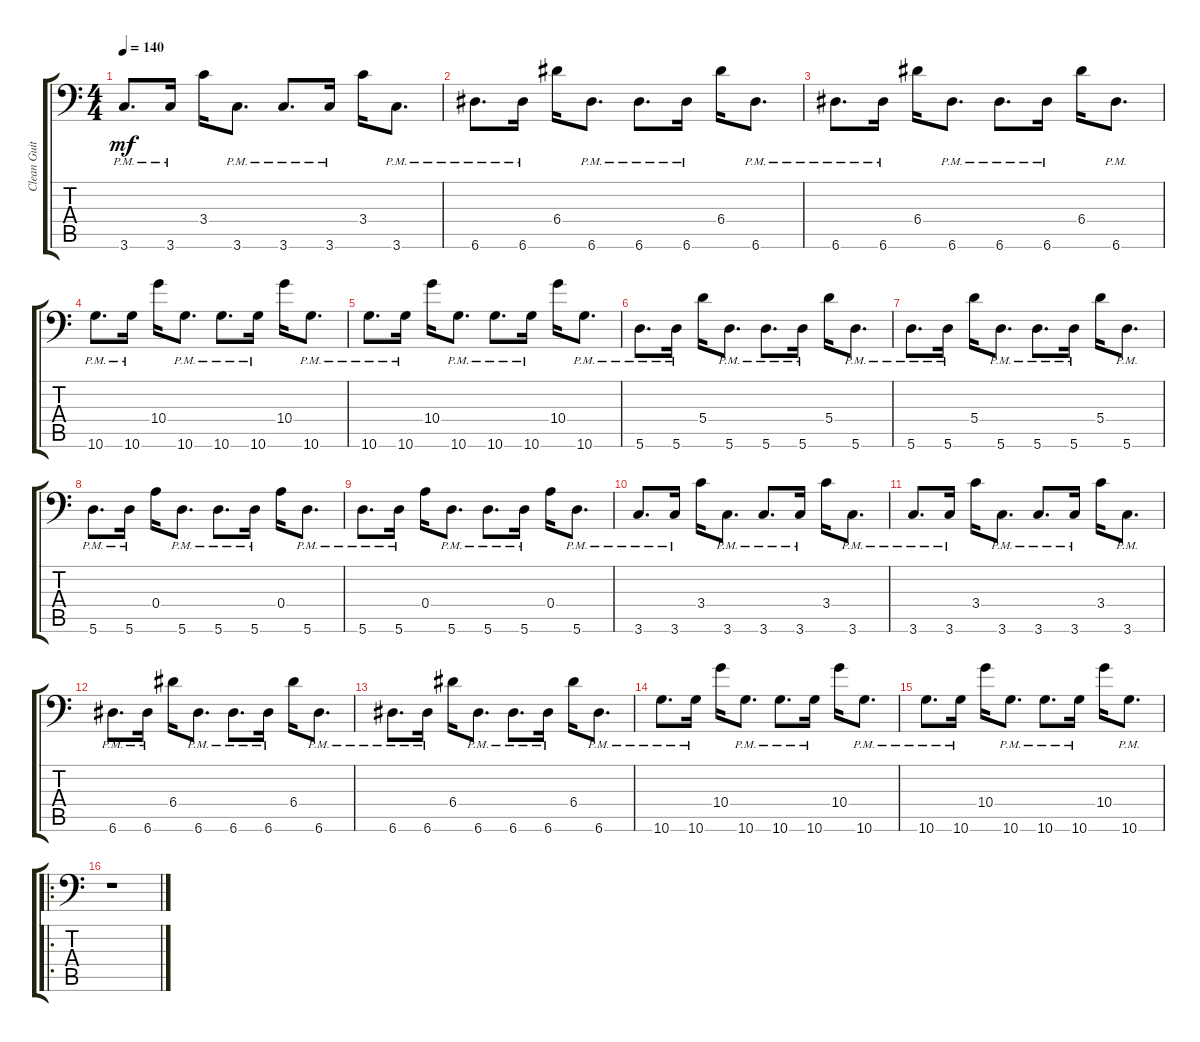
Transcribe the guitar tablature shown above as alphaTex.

\track ("Clean Guitar" "Clean Guit") {instrument electricguitarclean}
\staff {score tabs}
\tuning (B3 Gb3 D3 A2 E2 A1) {hide}
\ts (4 4)
\tempo 140
\clef f4
\ks c
3.6{pm}.8{d dy mf} 3.6{pm}.16 3.4.16 3.6{pm}.8{d} 3.6{pm}.8{d} 3.6{pm}.16 3.4.16 3.6{pm}.8{d} |
6.6{pm}.8{d} 6.6{pm}.16 6.4.16 6.6{pm}.8{d} 6.6{pm}.8{d} 6.6{pm}.16 6.4.16 6.6{pm}.8{d} |
6.6{pm}.8{d} 6.6{pm}.16 6.4.16 6.6{pm}.8{d} 6.6{pm}.8{d} 6.6{pm}.16 6.4.16 6.6{pm}.8{d} |
10.6{pm}.8{d} 10.6{pm}.16 10.4.16 10.6{pm}.8{d} 10.6{pm}.8{d} 10.6{pm}.16 10.4.16 10.6{pm}.8{d} |
10.6{pm}.8{d} 10.6{pm}.16 10.4.16 10.6{pm}.8{d} 10.6{pm}.8{d} 10.6{pm}.16 10.4.16 10.6{pm}.8{d} |
5.6{pm}.8{d} 5.6{pm}.16 5.4.16 5.6{pm}.8{d} 5.6{pm}.8{d} 5.6{pm}.16 5.4.16 5.6{pm}.8{d} |
5.6{pm}.8{d} 5.6{pm}.16 5.4.16 5.6{pm}.8{d} 5.6{pm}.8{d} 5.6{pm}.16 5.4.16 5.6{pm}.8{d} |
5.6{pm}.8{d} 5.6{pm}.16 0.4.16 5.6{pm}.8{d} 5.6{pm}.8{d} 5.6{pm}.16 0.4.16 5.6{pm}.8{d} |
5.6{pm}.8{d} 5.6{pm}.16 0.4.16 5.6{pm}.8{d} 5.6{pm}.8{d} 5.6{pm}.16 0.4.16 5.6{pm}.8{d} |
3.6{pm}.8{d} 3.6{pm}.16 3.4.16 3.6{pm}.8{d} 3.6{pm}.8{d} 3.6{pm}.16 3.4.16 3.6{pm}.8{d} |
3.6{pm}.8{d} 3.6{pm}.16 3.4.16 3.6{pm}.8{d} 3.6{pm}.8{d} 3.6{pm}.16 3.4.16 3.6{pm}.8{d} |
6.6{pm}.8{d} 6.6{pm}.16 6.4.16 6.6{pm}.8{d} 6.6{pm}.8{d} 6.6{pm}.16 6.4.16 6.6{pm}.8{d} |
6.6{pm}.8{d} 6.6{pm}.16 6.4.16 6.6{pm}.8{d} 6.6{pm}.8{d} 6.6{pm}.16 6.4.16 6.6{pm}.8{d} |
10.6{pm}.8{d} 10.6{pm}.16 10.4.16 10.6{pm}.8{d} 10.6{pm}.8{d} 10.6{pm}.16 10.4.16 10.6{pm}.8{d} |
10.6{pm}.8{d} 10.6{pm}.16 10.4.16 10.6{pm}.8{d} 10.6{pm}.8{d} 10.6{pm}.16 10.4.16 10.6{pm}.8{d} |
\ro
r.1
